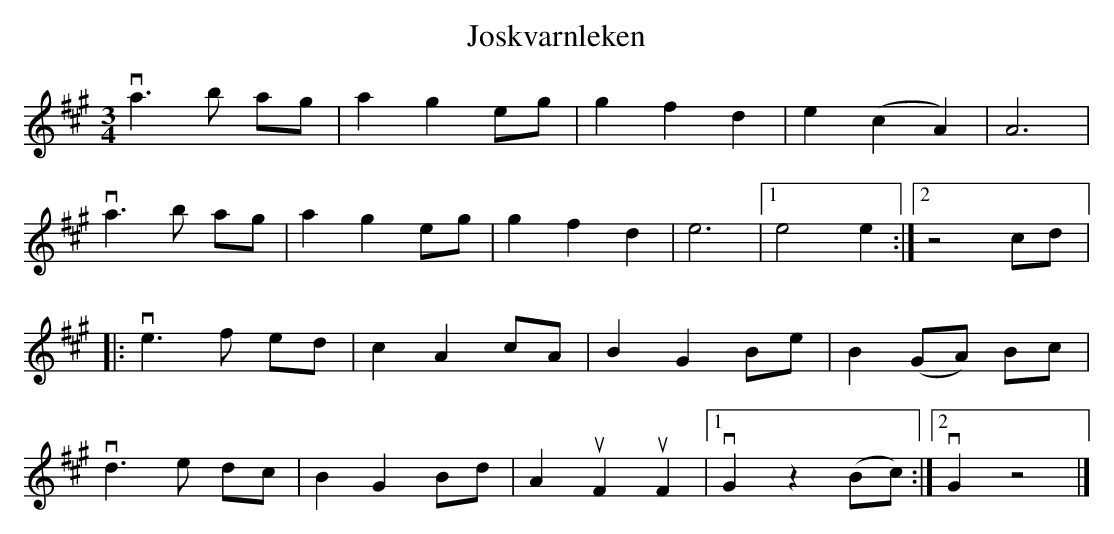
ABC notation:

X:1
T: Joskvarnleken
M: 3/4
L: 1/8
K: A
va3 b ag | a2 g2 eg | g2 f2 d2 | e2 (c2 A2) | A6 |
va3 b ag | a2 g2 eg | g2 f2 d2 | e6 |1 e4 e2 :|2 z4 cd |:
ve3 f ed | c2 A2 cA | B2 G2 Be | B2 (GA) Bc |
vd3 e dc | B2 G2 Bd | A2 uF2 uF2 |1 vG2 z2 (Bc) :|2 vG2 z4 |]
